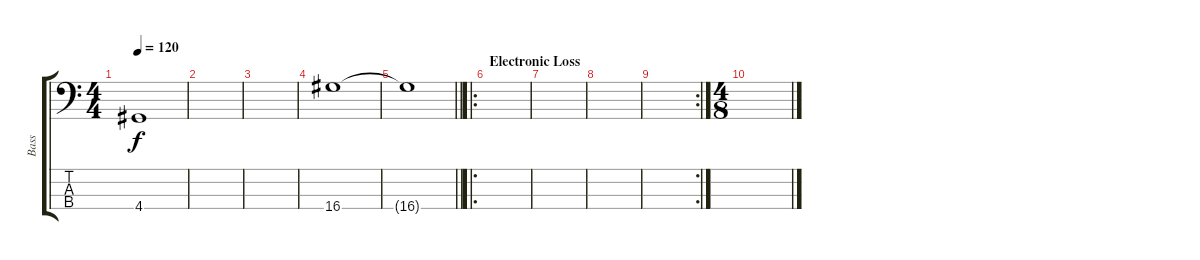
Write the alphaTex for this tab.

\track ("Bass" "Bass") {instrument synthbass2}
\staff {score tabs}
\tuning (G2 D2 A1 E1) {hide}
\ts (4 4)
\tempo 120
\clef f4
\ks c
4.4.1{dy f} |
|
|
16.4.1 |
\barLineRight lightlight
16.4{t}.1 |
\ro
\section ("" "Electronic Loss")
|
|
|
\rc 2
|
\ts (4 8)
